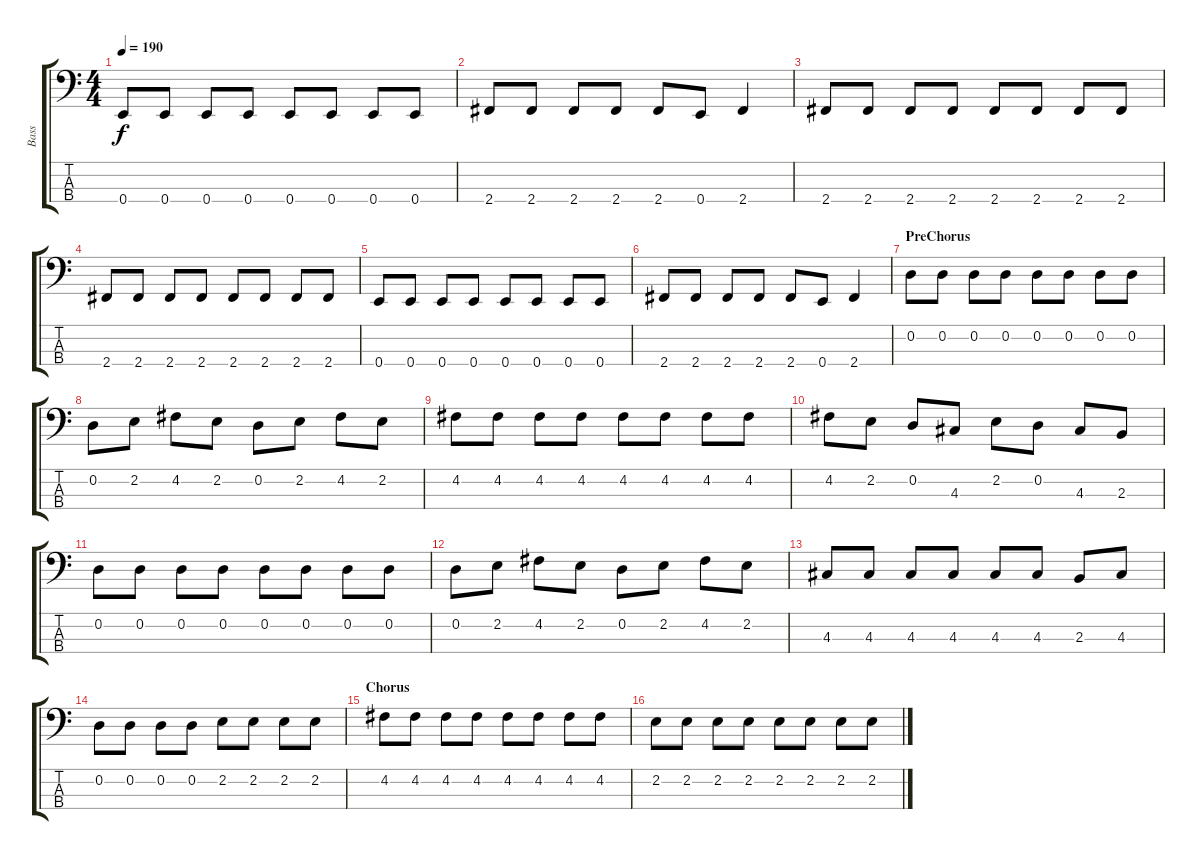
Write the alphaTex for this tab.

\track ("Bass" "Bass") {instrument electricbasspick}
\staff {score tabs}
\tuning (G2 D2 A1 E1) {hide}
\ts (4 4)
\tempo 190
\clef f4
\ks c
0.4.8{dy f} 0.4.8 0.4.8 0.4.8 0.4.8 0.4.8 0.4.8 0.4.8 |
2.4.8 2.4.8 2.4.8 2.4.8 2.4.8 0.4.8 2.4.4 |
2.4.8 2.4.8 2.4.8 2.4.8 2.4.8 2.4.8 2.4.8 2.4.8 |
2.4.8 2.4.8 2.4.8 2.4.8 2.4.8 2.4.8 2.4.8 2.4.8 |
0.4.8 0.4.8 0.4.8 0.4.8 0.4.8 0.4.8 0.4.8 0.4.8 |
2.4.8 2.4.8 2.4.8 2.4.8 2.4.8 0.4.8 2.4.4 |
\section ("" "PreChorus")
0.2.8 0.2.8 0.2.8 0.2.8 0.2.8 0.2.8 0.2.8 0.2.8 |
0.2.8 2.2.8 4.2.8 2.2.8 0.2.8 2.2.8 4.2.8 2.2.8 |
4.2.8 4.2.8 4.2.8 4.2.8 4.2.8 4.2.8 4.2.8 4.2.8 |
4.2.8 2.2.8 0.2.8 4.3.8 2.2.8 0.2.8 4.3.8 2.3.8 |
0.2.8 0.2.8 0.2.8 0.2.8 0.2.8 0.2.8 0.2.8 0.2.8 |
0.2.8 2.2.8 4.2.8 2.2.8 0.2.8 2.2.8 4.2.8 2.2.8 |
4.3.8 4.3.8 4.3.8 4.3.8 4.3.8 4.3.8 2.3.8 4.3.8 |
0.2.8 0.2.8 0.2.8 0.2.8 2.2.8 2.2.8 2.2.8 2.2.8 |
\section ("" "Chorus")
4.2.8 4.2.8 4.2.8 4.2.8 4.2.8 4.2.8 4.2.8 4.2.8 |
2.2.8 2.2.8 2.2.8 2.2.8 2.2.8 2.2.8 2.2.8 2.2.8
